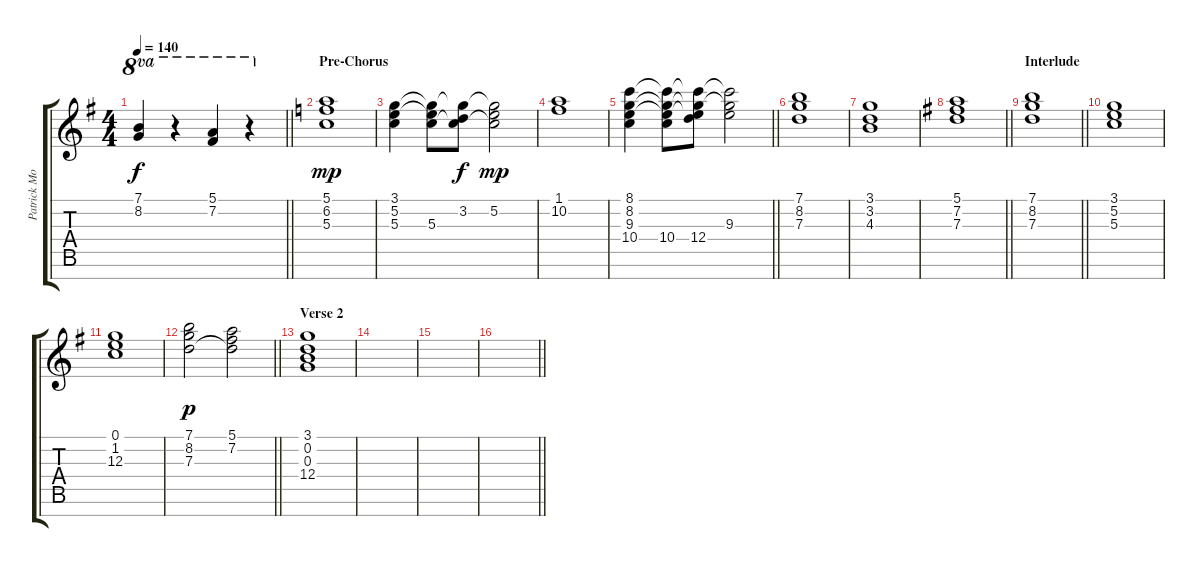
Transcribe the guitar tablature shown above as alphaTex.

\track ("Patrick Moraz 3" "Patrick Mo") {instrument acousticguitarnylon}
\staff {score tabs}
\tuning (E4 B3 G3 D3 A2 E2 B1) {hide}
\ts (4 4)
\tempo 140
\clef g2
\barLineRight lightlight
\ks g
(7.1 8.2).4{ot 8va dy f} r.4{ot 8va} (5.1 7.2).4{ot 8va} r.4{ot 8va} |
\section ("" "Pre-Chorus")
\ks c
(5.1 6.2 5.3).1{dy mp instrument synthstrings1} |
(3.1 5.2 5.3).4 (3.1{t} 5.2{t} 5.3).8 (3.1{t} 3.2 5.3{t}).8{dy f} (3.1{t} 5.2 5.3{t}).2{dy mp} |
(1.1 10.2).1 |
\barLineRight lightlight
(8.1 8.2 9.3 10.4).4 (8.1{t} 8.2{t} 9.3{t} 10.4).8 (8.1{t} 8.2{t} 9.3{t} 12.4).8 (8.1{t} 8.2{t} 9.3).2 |
\section ("" "")
(7.1 8.2 7.3).1 |
(3.1 3.2 4.3).1 |
\barLineRight lightlight
\ks g
(5.1 7.2 7.3).1 |
\section ("" "Interlude")
\barLineRight lightlight
(7.1 8.2 7.3).1 |
(3.1 5.2 5.3).1 |
(0.1 1.2 12.3).1 |
\barLineRight lightlight
(7.1 8.2 7.3).2{dy p} (5.1 7.2 7.3{t}).2 |
\section ("" "Verse 2")
(3.1 0.2 0.3 12.4).1 |
|
|
\barLineRight lightlight
